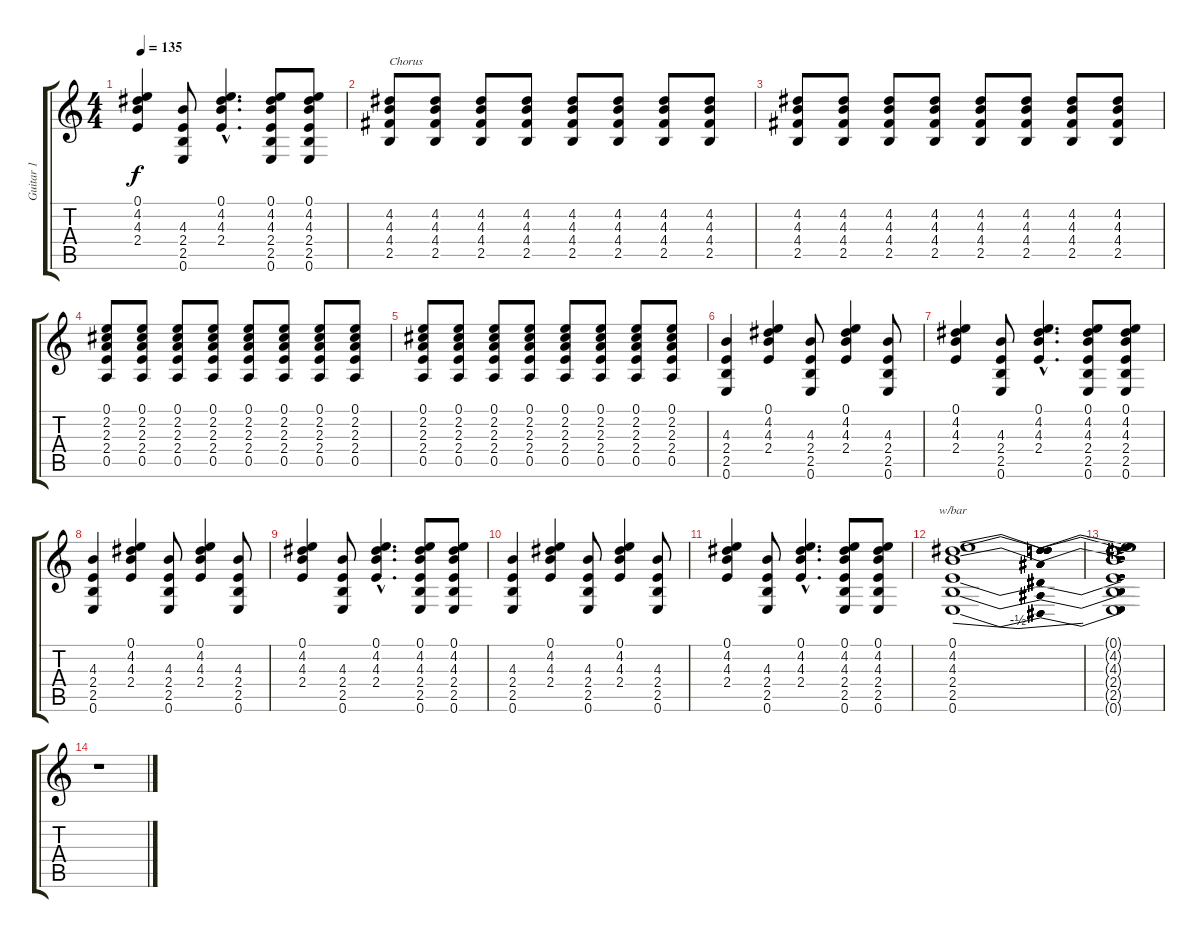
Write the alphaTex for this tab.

\track ("Guitar 1" "Guitar 1") {instrument overdrivenguitar}
\staff {score tabs}
\tuning (E4 B3 G3 D3 A2 E2) {hide}
\ts (4 4)
\tempo 135
\clef g2
\ks c
(0.1 4.2 4.3 2.4).4{dy f} (4.3 2.4 2.5 0.6).8 (0.1{hac} 4.2{hac} 4.3{hac} 2.4{hac}).4{d} (0.1 4.2 4.3 2.4 2.5 0.6).8 (0.1 4.2 4.3 2.4 2.5 0.6).8 |
(4.2 4.3 4.4 2.5).8{txt "Chorus"} (4.2 4.3 4.4 2.5).8 (4.2 4.3 4.4 2.5).8 (4.2 4.3 4.4 2.5).8 (4.2 4.3 4.4 2.5).8 (4.2 4.3 4.4 2.5).8 (4.2 4.3 4.4 2.5).8 (4.2 4.3 4.4 2.5).8 |
(4.2 4.3 4.4 2.5).8 (4.2 4.3 4.4 2.5).8 (4.2 4.3 4.4 2.5).8 (4.2 4.3 4.4 2.5).8 (4.2 4.3 4.4 2.5).8 (4.2 4.3 4.4 2.5).8 (4.2 4.3 4.4 2.5).8 (4.2 4.3 4.4 2.5).8 |
(0.1 2.2 2.3 2.4 0.5).8 (0.1 2.2 2.3 2.4 0.5).8 (0.1 2.2 2.3 2.4 0.5).8 (0.1 2.2 2.3 2.4 0.5).8 (0.1 2.2 2.3 2.4 0.5).8 (0.1 2.2 2.3 2.4 0.5).8 (0.1 2.2 2.3 2.4 0.5).8 (0.1 2.2 2.3 2.4 0.5).8 |
(0.1 2.2 2.3 2.4 0.5).8 (0.1 2.2 2.3 2.4 0.5).8 (0.1 2.2 2.3 2.4 0.5).8 (0.1 2.2 2.3 2.4 0.5).8 (0.1 2.2 2.3 2.4 0.5).8 (0.1 2.2 2.3 2.4 0.5).8 (0.1 2.2 2.3 2.4 0.5).8 (0.1 2.2 2.3 2.4 0.5).8 |
(4.3 2.4 2.5 0.6).4 (0.1 4.2 4.3 2.4).4 (4.3 2.4 2.5 0.6).8 (0.1 4.2 4.3 2.4).4 (4.3 2.4 2.5 0.6).8 |
(0.1 4.2 4.3 2.4).4 (4.3 2.4 2.5 0.6).8 (0.1{hac} 4.2{hac} 4.3{hac} 2.4{hac}).4{d} (0.1 4.2 4.3 2.4 2.5 0.6).8 (0.1 4.2 4.3 2.4 2.5 0.6).8 |
(4.3 2.4 2.5 0.6).4 (0.1 4.2 4.3 2.4).4 (4.3 2.4 2.5 0.6).8 (0.1 4.2 4.3 2.4).4 (4.3 2.4 2.5 0.6).8 |
(0.1 4.2 4.3 2.4).4 (4.3 2.4 2.5 0.6).8 (0.1{hac} 4.2{hac} 4.3{hac} 2.4{hac}).4{d} (0.1 4.2 4.3 2.4 2.5 0.6).8 (0.1 4.2 4.3 2.4 2.5 0.6).8 |
(4.3 2.4 2.5 0.6).4 (0.1 4.2 4.3 2.4).4 (4.3 2.4 2.5 0.6).8 (0.1 4.2 4.3 2.4).4 (4.3 2.4 2.5 0.6).8 |
(0.1 4.2 4.3 2.4).4 (4.3 2.4 2.5 0.6).8 (0.1{hac} 4.2{hac} 4.3{hac} 2.4{hac}).4{d} (0.1 4.2 4.3 2.4 2.5 0.6).8 (0.1 4.2 4.3 2.4 2.5 0.6).8 |
(0.1 4.2 4.3 2.4 2.5 0.6).1{tbe (dip default 0 0 30 -2 60 0)} |
(0.1{t} 4.2{t} 4.3{t} 2.4{t} 2.5{t} 0.6{t}).1 |
r.1
